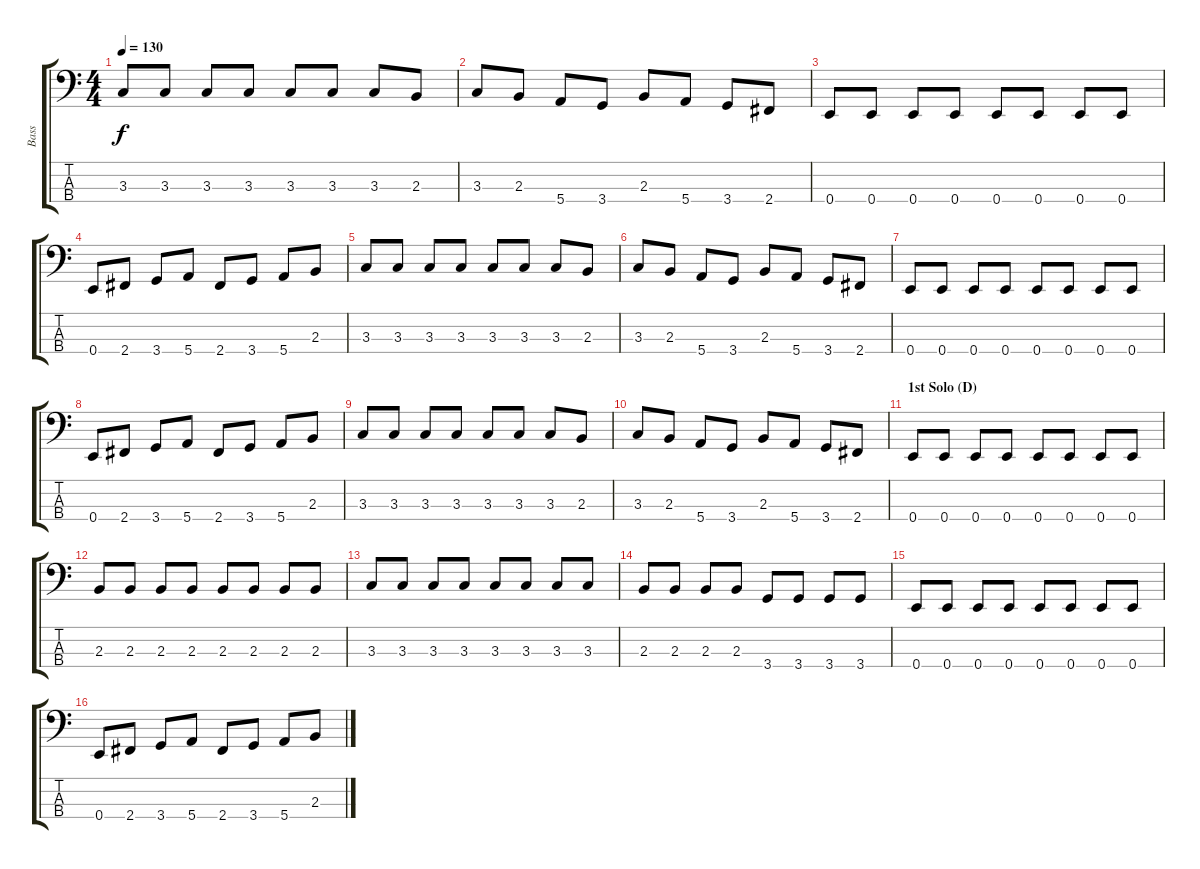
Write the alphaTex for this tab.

\track ("Bass" "Bass") {instrument electricbasspick}
\staff {score tabs}
\tuning (G2 D2 A1 E1) {hide}
\ts (4 4)
\tempo 130
\clef f4
\ks c
3.3.8{dy f} 3.3.8 3.3.8 3.3.8 3.3.8 3.3.8 3.3.8 2.3.8 |
3.3.8 2.3.8 5.4.8 3.4.8 2.3.8 5.4.8 3.4.8 2.4.8 |
0.4.8 0.4.8 0.4.8 0.4.8 0.4.8 0.4.8 0.4.8 0.4.8 |
0.4.8 2.4.8 3.4.8 5.4.8 2.4.8 3.4.8 5.4.8 2.3.8 |
3.3.8 3.3.8 3.3.8 3.3.8 3.3.8 3.3.8 3.3.8 2.3.8 |
3.3.8 2.3.8 5.4.8 3.4.8 2.3.8 5.4.8 3.4.8 2.4.8 |
0.4.8 0.4.8 0.4.8 0.4.8 0.4.8 0.4.8 0.4.8 0.4.8 |
0.4.8 2.4.8 3.4.8 5.4.8 2.4.8 3.4.8 5.4.8 2.3.8 |
3.3.8 3.3.8 3.3.8 3.3.8 3.3.8 3.3.8 3.3.8 2.3.8 |
3.3.8 2.3.8 5.4.8 3.4.8 2.3.8 5.4.8 3.4.8 2.4.8 |
\section ("" "1st Solo (D)")
0.4.8 0.4.8 0.4.8 0.4.8 0.4.8 0.4.8 0.4.8 0.4.8 |
2.3.8 2.3.8 2.3.8 2.3.8 2.3.8 2.3.8 2.3.8 2.3.8 |
3.3.8 3.3.8 3.3.8 3.3.8 3.3.8 3.3.8 3.3.8 3.3.8 |
2.3.8 2.3.8 2.3.8 2.3.8 3.4.8 3.4.8 3.4.8 3.4.8 |
0.4.8 0.4.8 0.4.8 0.4.8 0.4.8 0.4.8 0.4.8 0.4.8 |
0.4.8 2.4.8 3.4.8 5.4.8 2.4.8 3.4.8 5.4.8 2.3.8
